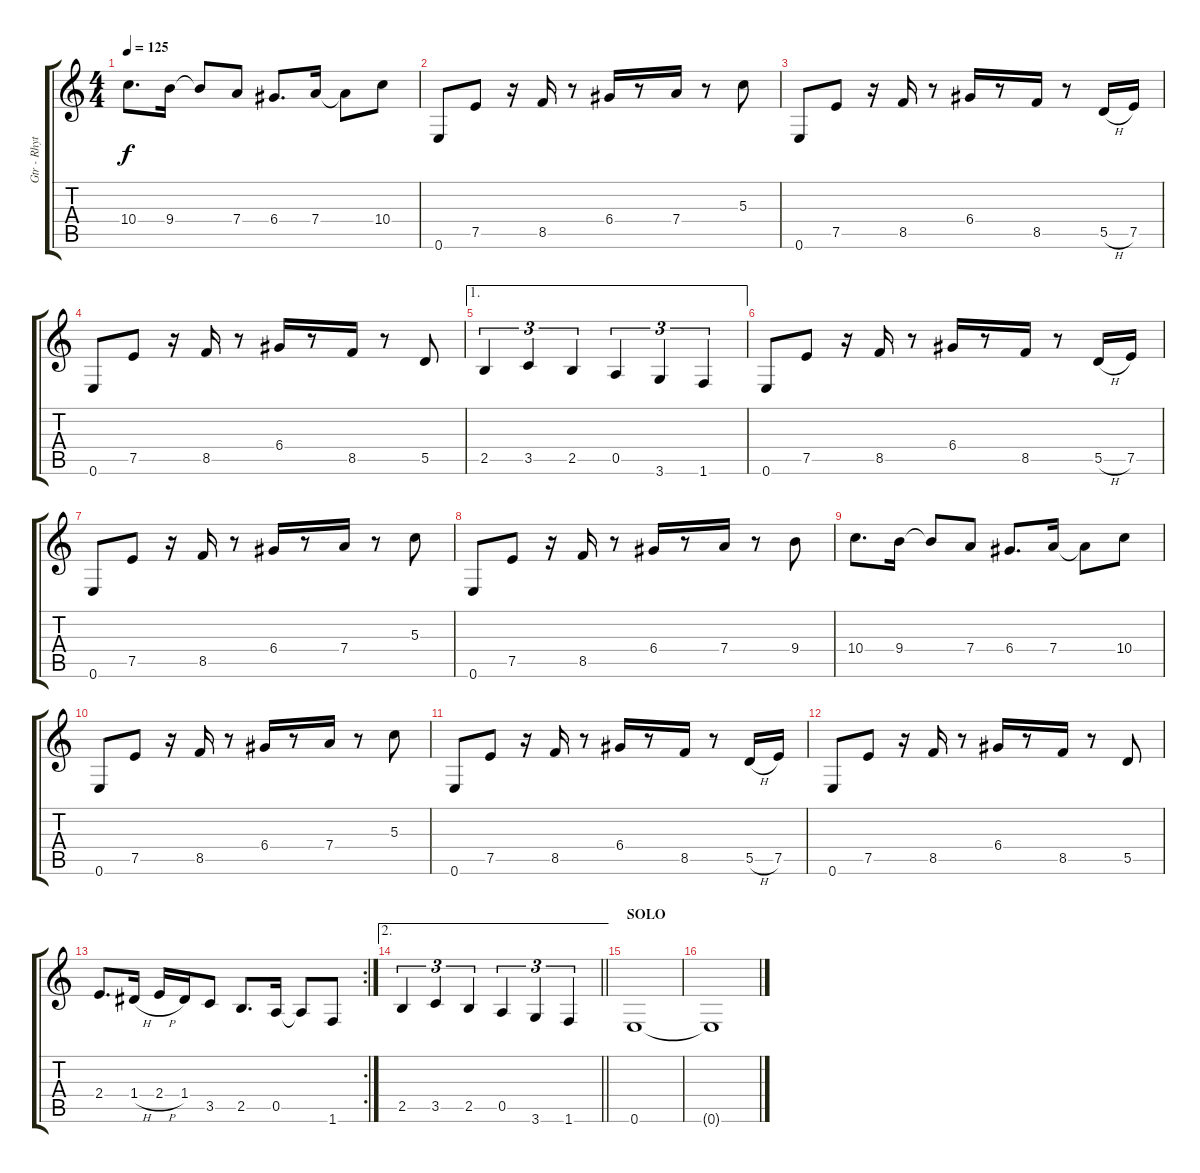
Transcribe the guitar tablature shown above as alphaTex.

\track ("Gtr - Rhythm" "Gtr - Rhyt") {instrument overdrivenguitar}
\staff {score tabs}
\tuning (E4 B3 G3 D3 A2 E2) {hide}
\ts (4 4)
\tempo 125
\clef g2
\ks aminor
10.4.8{d dy f} 9.4.16 9.4{t}.8 7.4.8 6.4.8{d} 7.4.16 7.4{t}.8 10.4.8 |
0.6.8 7.5.8 r.16 8.5.16 r.8 6.4.16 r.8 7.4.16 r.8 5.3.8 |
0.6.8 7.5.8 r.16 8.5.16 r.8 6.4.16 r.8 8.5.16 r.8 5.5{h}.16 7.5.16 |
0.6.8 7.5.8 r.16 8.5.16 r.8 6.4.16 r.8 8.5.16 r.8 5.5.8 |
\ae 1
2.5.4{tu (3 2)} 3.5.4{tu (3 2)} 2.5.4{tu (3 2)} 0.5.4{tu (3 2)} 3.6.4{tu (3 2)} 1.6.4{tu (3 2)} |
0.6.8 7.5.8 r.16 8.5.16 r.8 6.4.16 r.8 8.5.16 r.8 5.5{h}.16 7.5.16 |
0.6.8 7.5.8 r.16 8.5.16 r.8 6.4.16 r.8 7.4.16 r.8 5.3.8 |
0.6.8 7.5.8 r.16 8.5.16 r.8 6.4.16 r.8 7.4.16 r.8 9.4.8 |
10.4.8{d} 9.4.16 9.4{t}.8 7.4.8 6.4.8{d} 7.4.16 7.4{t}.8 10.4.8 |
0.6.8 7.5.8 r.16 8.5.16 r.8 6.4.16 r.8 7.4.16 r.8 5.3.8 |
0.6.8 7.5.8 r.16 8.5.16 r.8 6.4.16 r.8 8.5.16 r.8 5.5{h}.16 7.5.16 |
0.6.8 7.5.8 r.16 8.5.16 r.8 6.4.16 r.8 8.5.16 r.8 5.5.8 |
\rc 2
2.4.8{d} 1.4{h}.16 2.4{h}.16 1.4.16 3.5.8 2.5.8{d} 0.5.16 0.5{t}.8 1.6.8 |
\ae 2
\barLineRight lightlight
2.5.4{tu (3 2)} 3.5.4{tu (3 2)} 2.5.4{tu (3 2)} 0.5.4{tu (3 2)} 3.6.4{tu (3 2)} 1.6.4{tu (3 2)} |
\section ("" "SOLO")
0.6.1 |
0.6{t}.1
